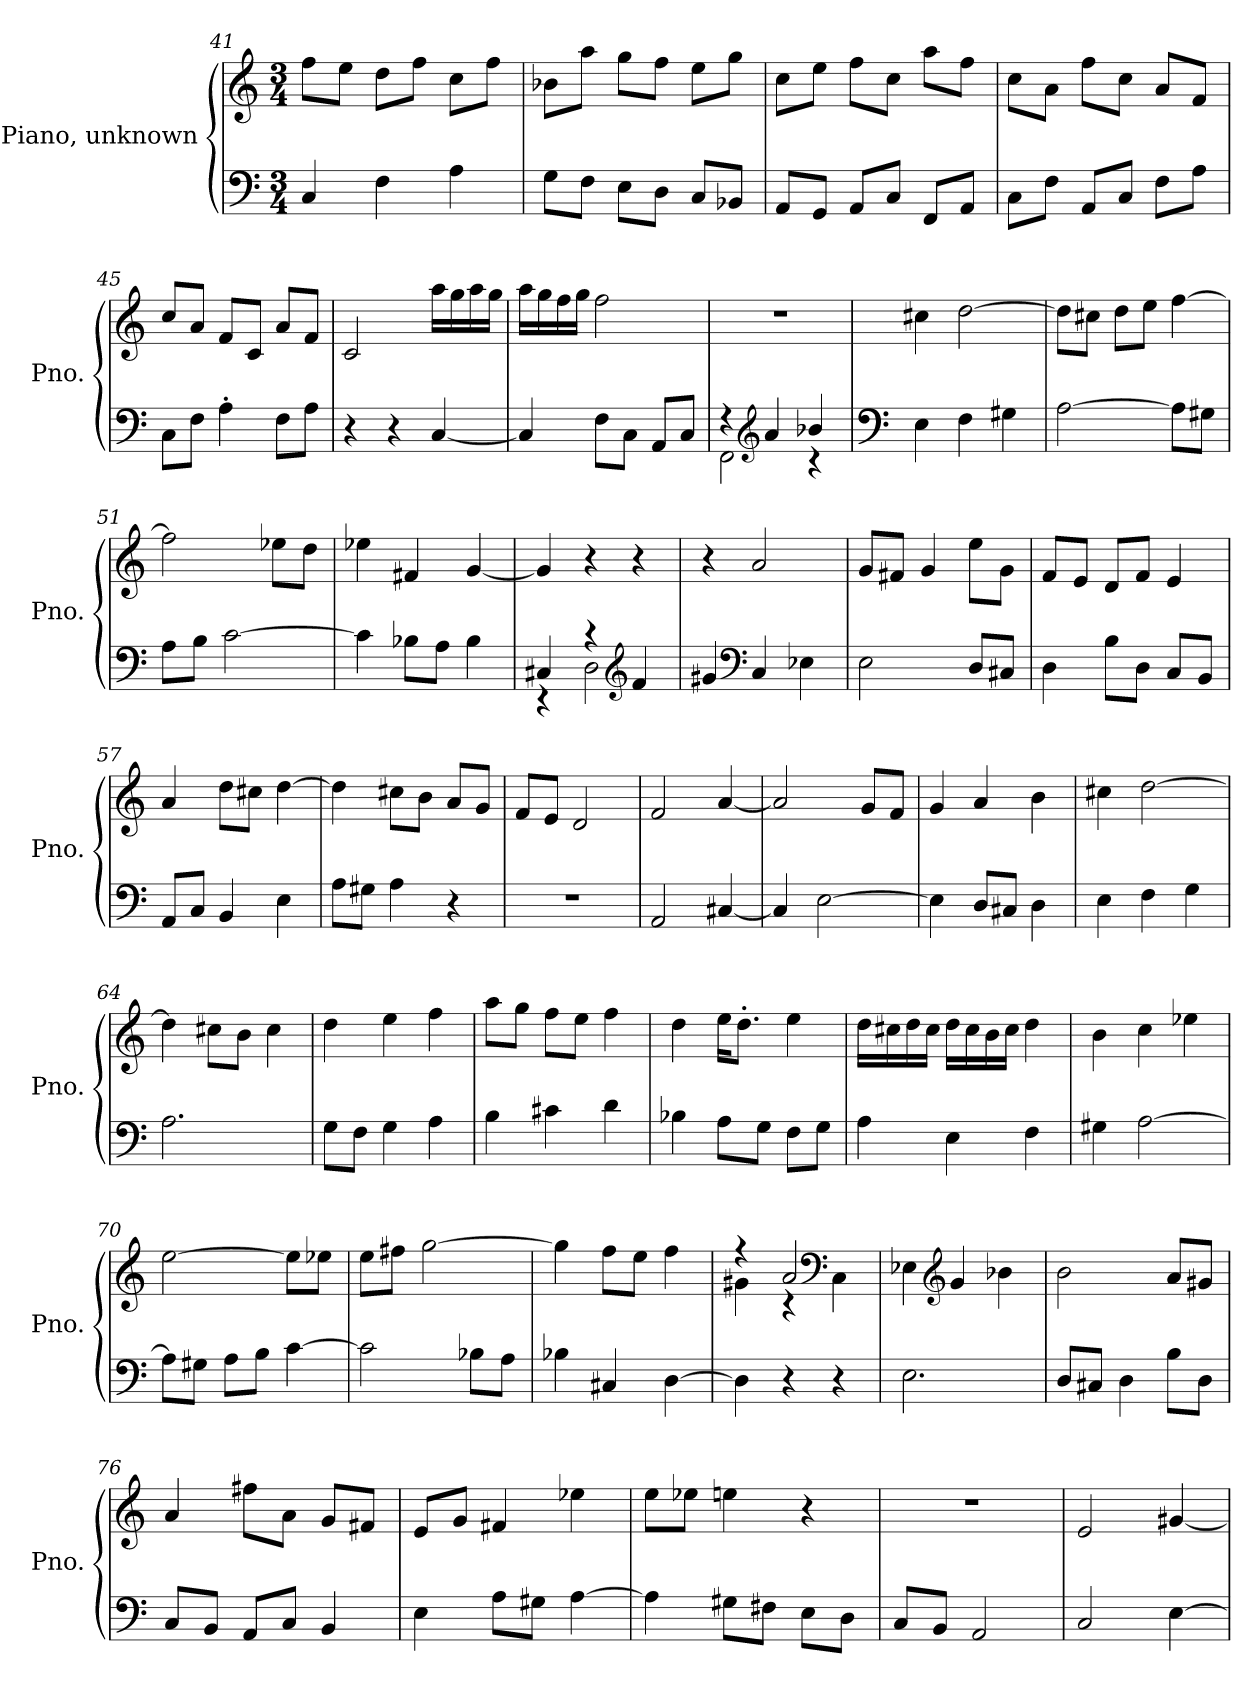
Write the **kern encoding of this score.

**kern	**kern
*part1	*part1
*staff2	*staff1
*I"Piano, unknown	*
*I'Pno.	*
*clefF4	*clefG2
*k[]	*k[]
*M3/4	*M3/4
=41	=41
4C/	8ff\L
.	8ee\J
4F\	8dd\L
.	8ff\J
4A\	8cc\L
.	8ff\J
!!LO:LB:g=z
=42	=42
8G\L	8b-X\L
8F\J	8aa\J
8E\L	8gg\L
8D\J	8ff\J
8C/L	8ee\L
8BB-X/J	8gg\J
=43	=43
8AA/L	8cc\L
8GG/J	8ee\J
8AA/L	8ff\L
8C/J	8cc\J
8FF/L	8aa\L
8AA/J	8ff\J
=44	=44
8C\L	8cc\L
8F\J	8a\J
8AA/L	8ff\L
8C/J	8cc\J
8F\L	8a/L
8A\J	8f/J
=45	=45
8C\L	8cc/L
8F\J	8a/J
4A'\	8f/L
.	8c/J
8F\L	8a/L
8A\J	8f/J
=46	=46
4r	2c/
4r	.
[4C/	16aa\LL
.	16gg\
.	16aa\
.	16gg\JJ
=47	=47
4C/]	16aa\LL
.	16gg\
.	16ff\
.	16gg\JJ
8F\L	2ff\
8C\J	.
8AA/L	.
8C/J	.
!!LO:LB:g=z
=48	=48
*^	*
4r	2FF\	2.r
*clefG2	*	*
4a/	.	.
4b-X/	4r	.
*v	*v	*
=49	=49
*clefF4	*
4E\	4cc#X\
4F\	[2dd\
4G#X\	.
=50	=50
[2A\	8dd\L]
.	8cc#X\J
.	8dd\L
.	8ee\J
8A\L]	[4ff\
8G#X\J	.
=51	=51
8A\L	2ff\]
8B\J	.
[2c\	.
.	8ee-X\L
.	8dd\J
=52	=52
4c\]	4ee-X\
8B-X\L	4f#X/
8A\J	.
4B-\	[4g/
=53	=53
*^	*
4C#X/	4r	4g/]
4r	2D\	4r
*clefG2	*	*
4f/	.	4r
*v	*v	*
=54	=54
4g#X/	4r
*clefF4	*
4C/	2a/
4E-X\	.
!!LO:LB:g=z
=55	=55
2E\	8g/L
.	8f#X/J
.	4g/
8D/L	8ee\L
8C#X/J	8g\J
=56	=56
4D\	8f/L
.	8e/J
8B\L	8d/L
8D\J	8f/J
8C/L	4e/
8BB/J	.
=57	=57
8AA/L	4a/
8C/J	.
4BB/	8dd\L
.	8cc#X\J
4E\	[4dd\
=58	=58
8A\L	4dd\]
8G#X\J	.
4A\	8cc#X\L
.	8b\J
4r	8a/L
.	8g/J
=59	=59
2.r	8f/L
.	8e/J
.	2d/
=60	=60
2AA/	2f/
[4C#X/	[4a/
=61	=61
4C#/]	2a/]
[2E\	.
.	8g/L
.	8f/J
!!LO:LB:g=z
=62	=62
4E\]	4g/
8D/L	4a/
8C#X/J	.
4D\	4b\
=63	=63
4E\	4cc#X\
4F\	[2dd\
4G\	.
=64	=64
2.A\	4dd\]
.	8cc#X\L
.	8b\J
.	4cc#\
=65	=65
8G\L	4dd\
8F\J	.
4G\	4ee\
4A\	4ff\
=66	=66
4B\	8aa\L
.	8gg\J
4c#X\	8ff\L
.	8ee\J
4d\	4ff\
=67	=67
4B-X\	4dd\
8A\L	16ee\KL
.	8.dd'\J
8G\J	.
8F\L	4ee\
8G\J	.
=68	=68
4A\	16dd\LL
.	16cc#X\
.	16dd\
.	16cc#\JJ
4E\	16dd\LL
.	16cc#\
.	16b\
.	16cc#\JJ
4F\	4dd\
!!LO:LB:g=z
=69	=69
4G#X\	4b\
[2A\	4cc\
.	4ee-X\
=70	=70
8A\L]	[2ee\
8G#X\J	.
8A\L	.
8B\J	.
[4c\	8ee\L]
.	8ee-X\J
=71	=71
2c\]	8ee\L
.	8ff#X\J
.	[2gg\
8B-X\L	.
8A\J	.
=72	=72
4B-X\	4gg\]
4C#X/	8ff\L
.	8ee\J
[4D\	4ff\
=73	=73
*	*^
4D\]	4r	4g#X\
4r	2a/	4r
*	*clefF4	*
4r	.	4C\
*	*v	*v
=74	=74
2.E\	4E-X\
*	*clefG2
.	4g/
.	4b-X\
!!LO:PB:g=z
=75	=75
8D/L	2b\
8C#X/J	.
4D\	.
8B\L	8a/L
8D\J	8g#X/J
=76	=76
8C/L	4a/
8BB/J	.
8AA/L	8ff#X\L
8C/J	8a\J
4BB/	8g/L
.	8f#X/J
=77	=77
4E\	8e/L
.	8g/J
8A\L	4f#X/
8G#X\J	.
[4A\	4ee-X\
=78	=78
4A\]	8ee\L
.	8ee-X\J
8G#X\L	4een\
8F#X\J	.
8E\L	4r
8D\J	.
=79	=79
8C/L	2.r
8BB/J	.
2AA/	.
=80	=80
2C/	2e/
[4E\	[4g#X/
=	=
*-	*-
